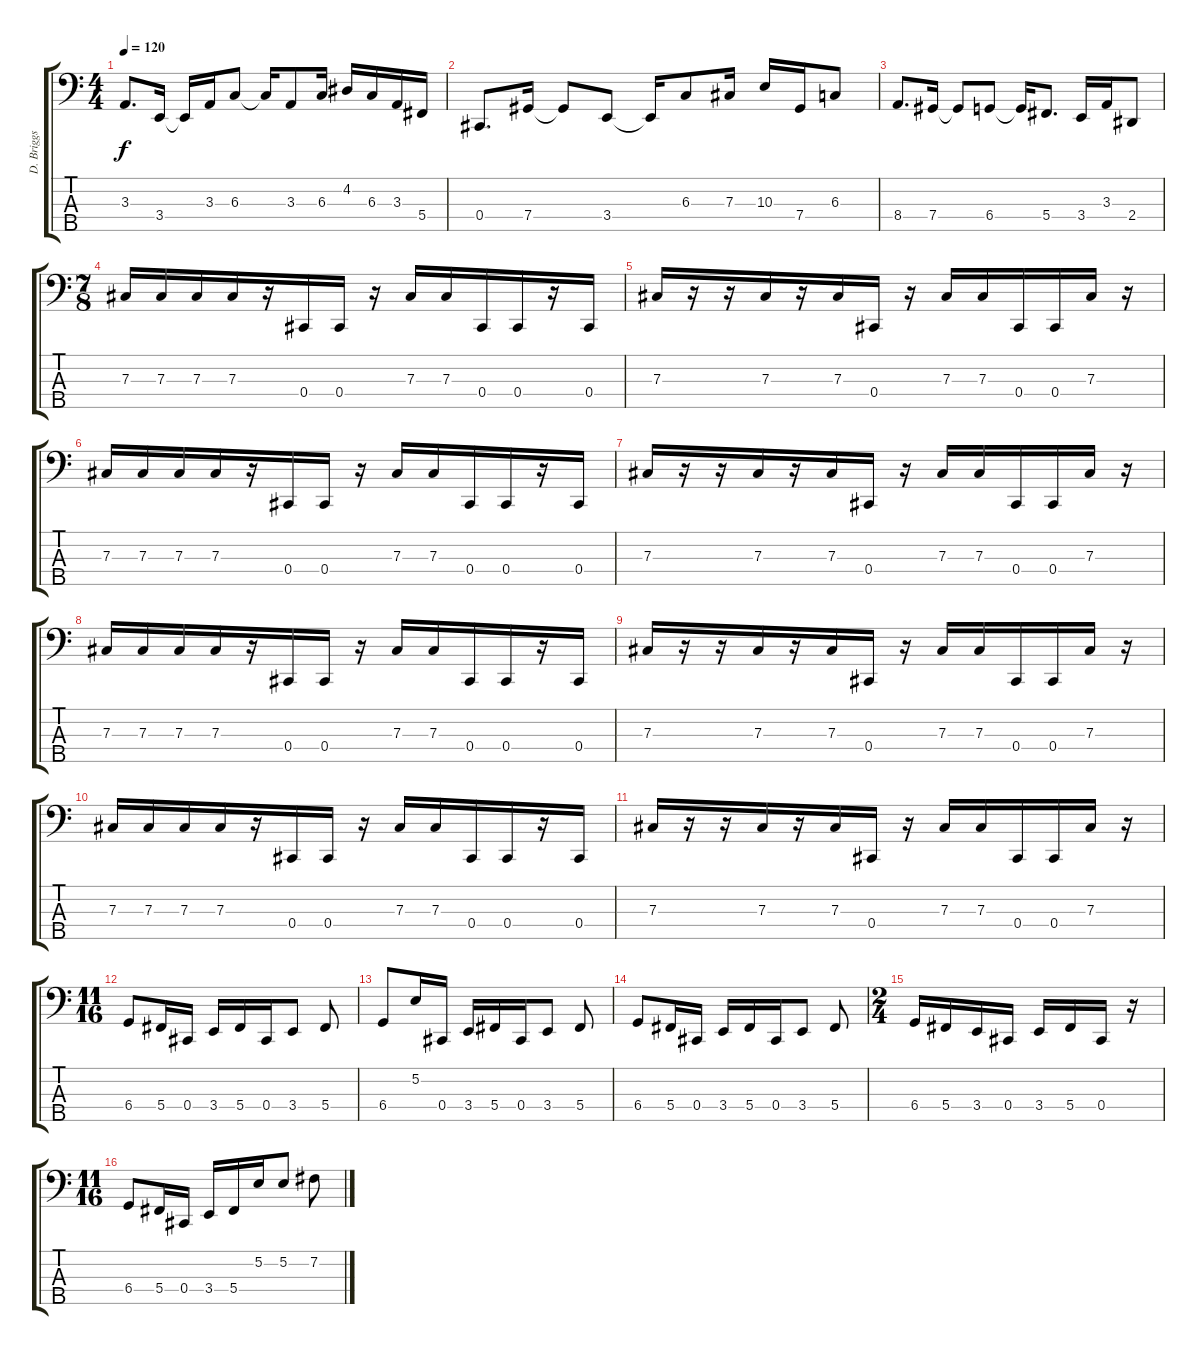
\track ("D. Briggs Bass" "D. Briggs ") {instrument electricbassfinger}
\staff {score tabs}
\tuning (E2 B1 Gb1 Db1 Ab0) {hide}
\ts (4 4)
\tempo 120
\clef f4
\ks c
3.3.8{d dy f} 3.4.16 3.4{t}.16 3.3.16 6.3.8 6.3{t}.16 3.3.8 6.3.16 4.2.16 6.3.16 3.3.16 5.4.16 |
0.4.8{d} 7.4.16 7.4{t}.8 3.4.8 3.4{t}.16 6.3.8 7.3.16 10.3.16 7.4.16 6.3.8 |
8.4.8{d} 7.4.16 7.4{t}.8 6.4.8 6.4{t}.16 5.4.8{d} 3.4.16 3.3.16 2.4.8 |
\ts (7 8)
7.3.16 7.3.16 7.3.16 7.3.16 r.16 0.4.16 0.4.16 r.16 7.3.16 7.3.16 0.4.16 0.4.16 r.16 0.4.16 |
7.3.16 r.16 r.16 7.3.16 r.16 7.3.16 0.4.16 r.16 7.3.16 7.3.16 0.4.16 0.4.16 7.3.16 r.16 |
7.3.16 7.3.16 7.3.16 7.3.16 r.16 0.4.16 0.4.16 r.16 7.3.16 7.3.16 0.4.16 0.4.16 r.16 0.4.16 |
7.3.16 r.16 r.16 7.3.16 r.16 7.3.16 0.4.16 r.16 7.3.16 7.3.16 0.4.16 0.4.16 7.3.16 r.16 |
7.3.16 7.3.16 7.3.16 7.3.16 r.16 0.4.16 0.4.16 r.16 7.3.16 7.3.16 0.4.16 0.4.16 r.16 0.4.16 |
7.3.16 r.16 r.16 7.3.16 r.16 7.3.16 0.4.16 r.16 7.3.16 7.3.16 0.4.16 0.4.16 7.3.16 r.16 |
7.3.16 7.3.16 7.3.16 7.3.16 r.16 0.4.16 0.4.16 r.16 7.3.16 7.3.16 0.4.16 0.4.16 r.16 0.4.16 |
7.3.16 r.16 r.16 7.3.16 r.16 7.3.16 0.4.16 r.16 7.3.16 7.3.16 0.4.16 0.4.16 7.3.16 r.16 |
\ts (11 16)
6.4.8 5.4.16 0.4.16 3.4.16 5.4.16 0.4.16 3.4.8 5.4.8 |
6.4.8 5.2.16 0.4.16 3.4.16 5.4.16 0.4.16 3.4.8 5.4.8 |
6.4.8 5.4.16 0.4.16 3.4.16 5.4.16 0.4.16 3.4.8 5.4.8 |
\ts (2 4)
6.4.16 5.4.16 3.4.16 0.4.16 3.4.16 5.4.16 0.4.16 r.16 |
\ts (11 16)
6.4.8 5.4.16 0.4.16 3.4.16 5.4.16 5.2.16 5.2.8 7.2.8
